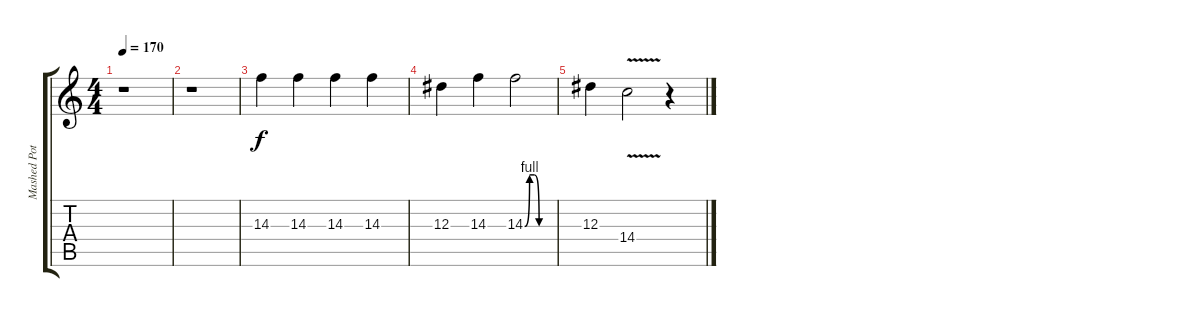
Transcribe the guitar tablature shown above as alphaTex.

\track ("Mashed Potato Jonhson" "Mashed Pot") {instrument acousticguitarsteel}
\staff {score tabs}
\tuning (C4 G3 Eb3 Bb2 F2 C2) {hide}
\ts (4 4)
\tempo 170
\clef g2
\ks c
r.1{dy f} |
r.1 |
14.3.4 14.3.4 14.3.4 14.3.4 |
12.3.4 14.3.4 14.3{be (custom 0 0 10 4 20 4 30 0 60 0)}.2 |
12.3.4 14.4{v}.2 r.4
